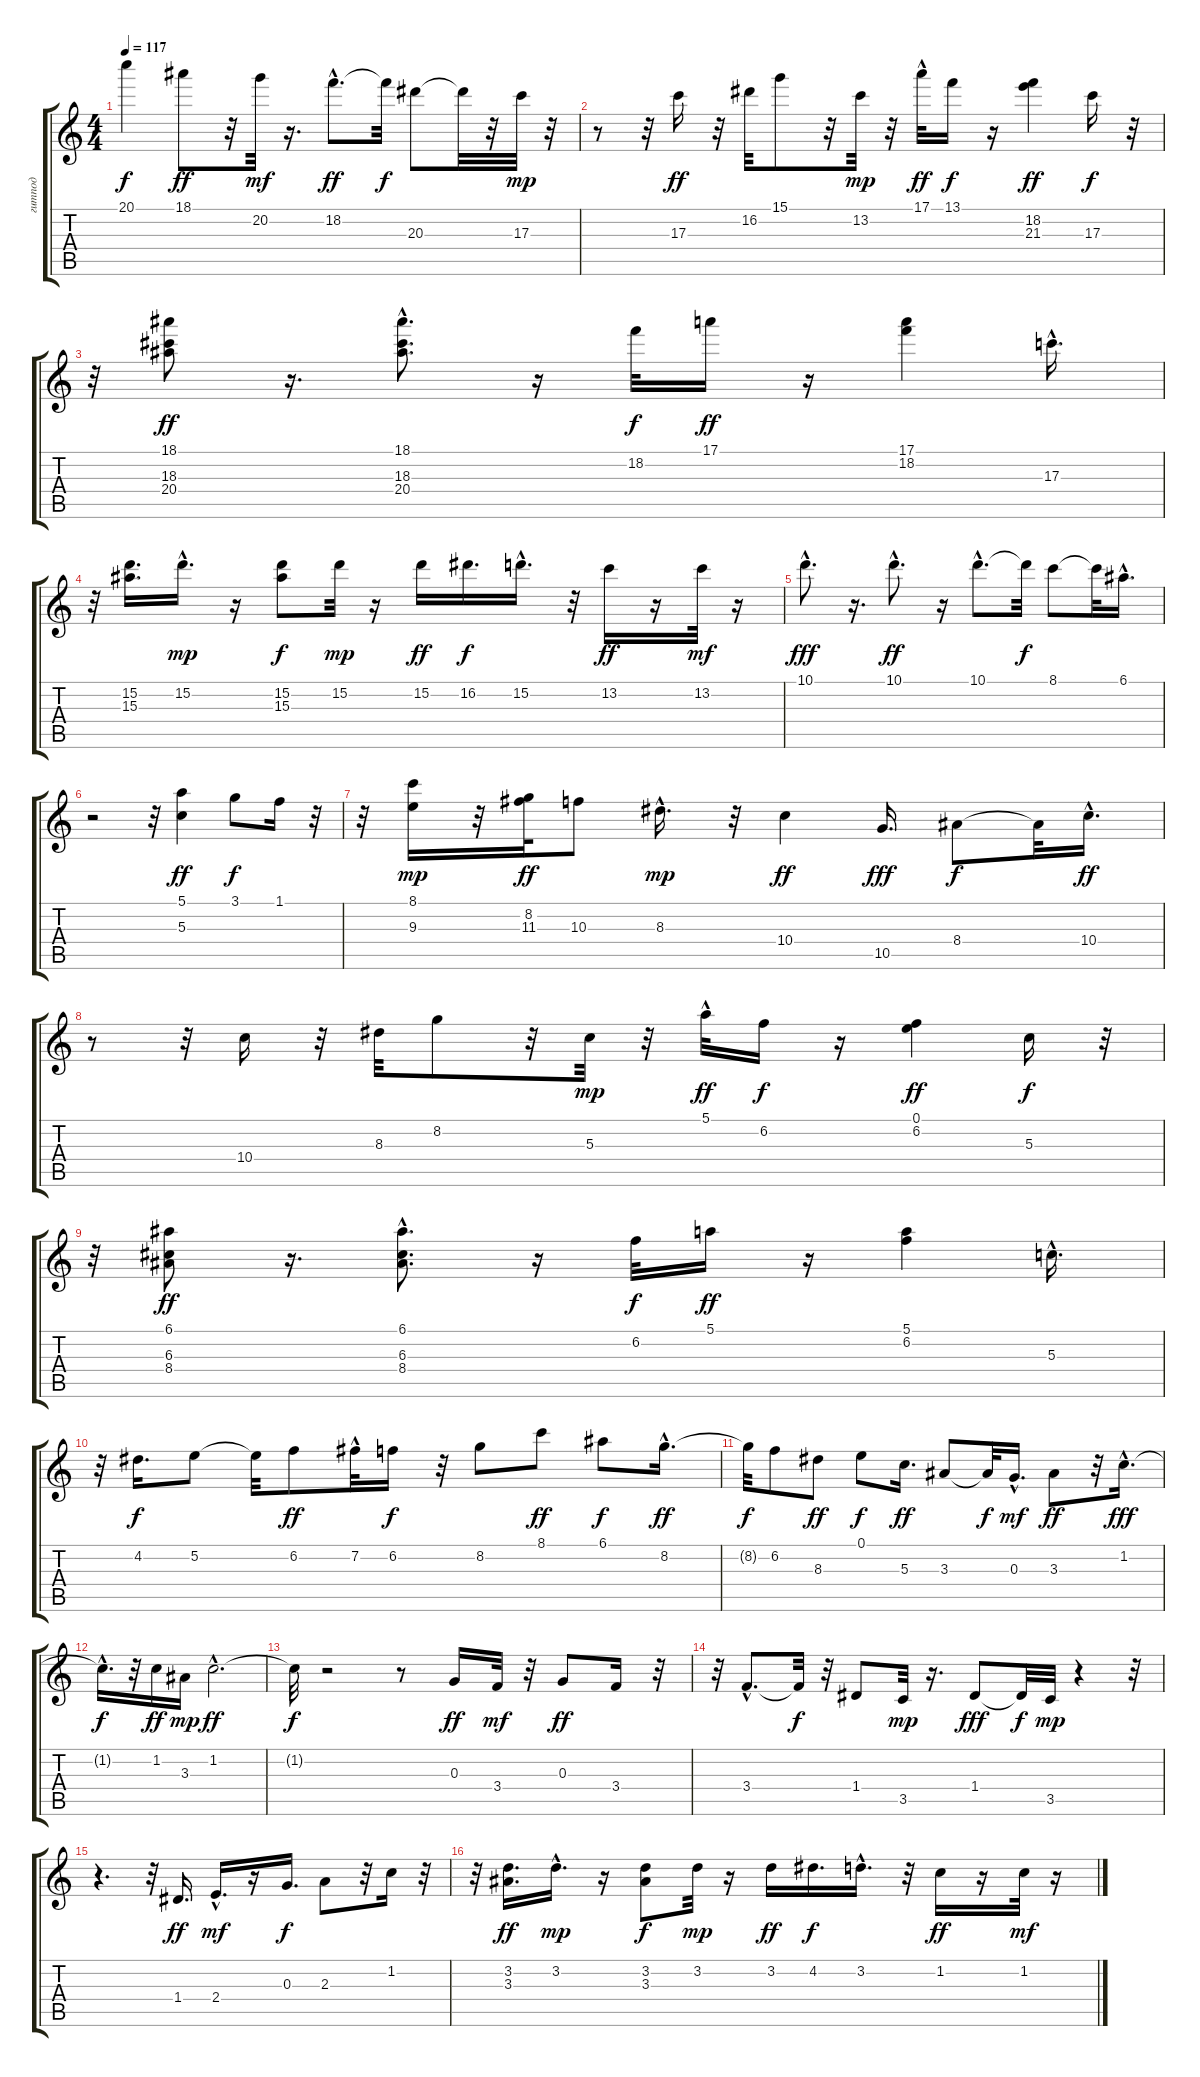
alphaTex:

\track ("гитпод" "гитпод") {instrument overdrivenguitar}
\staff {score tabs}
\tuning (E4 B3 G3 D3 A2 E2) {hide}
\ts (4 4)
\tempo 117
\clef g2
\ks c
20.1{t}.4{dy f} 18.1.8{dy ff} r.32 20.2.32{dy mf} r.16{d} 18.2{hac}.8{d dy ff} 18.2{t}.32{dy f} 20.3.8 20.3{t}.32 r.32 17.3.32{dy mp} r.32 |
r.8 r.32 17.3.16{dy ff} r.32 16.2.32{volume 0} 15.1.8 r.32 13.2.32{dy mp volume 4} r.32 17.1{hac}.32{dy ff volume 6} 13.1.16{dy f volume 6} r.16 (18.2 21.3).4{dy ff volume 8} 17.3.16{dy f volume 9} r.32 |
r.32 (18.1 18.3 20.4).8{dy ff volume 5} r.16{d} (18.1 18.3 20.4{hac}).8{d volume 1} r.16 18.2.32{dy f volume 0} 17.1.16{dy ff} r.16 (17.1 18.2).4 17.3{hac}.16{d} |
r.32 (15.2 15.3).16{d} 15.2{hac}.16{d dy mp} r.16 (15.2 15.3).8{dy f} 15.2.32{dy mp} r.16 15.2.16{dy ff} 16.2.16{d dy f} 15.2{hac}.16{d} r.32 13.2.16{dy ff} r.16 13.2.32{dy mf} r.16 |
10.1{hac}.8{d dy fff} r.16{d} 10.1{hac}.8{d dy ff} r.16 10.1{hac}.8{d} 10.1{t}.32{dy f} 8.1.8 8.1{t}.32 6.1{hac}.16{d} |
r.2 r.32 (5.1 5.3).4{dy ff} 3.1.8{dy f} 1.1.16 r.32 |
r.32 (8.1 9.3).16{dy mp} r.32 (8.2 11.3).32{dy ff} 10.3.8 8.3{hac}.16{d dy mp} r.32 10.4.4{dy ff} 10.5.16{d dy fff} 8.4.8{dy f} 8.4{t}.32 10.4{hac}.16{d dy ff} |
r.8 r.32 10.4.16 r.32 8.3.32 8.2.8 r.32 5.3.32{dy mp} r.32 5.1{hac}.32{dy ff} 6.2.16{dy f} r.16 (0.1 6.2).4{dy ff} 5.3.16{dy f} r.32 |
r.32 (6.1 6.3 8.4).8{dy ff} r.16{d} (6.1 6.3 8.4{hac}).8{d} r.16 6.2.32{dy f} 5.1.16{dy ff} r.16 (5.1 6.2).4 5.3{hac}.16{d} |
r.32 4.2.16{d dy f} 5.2.8 5.2{t}.32 6.2.8{dy ff} 7.2{hac}.32 6.2.16{dy f} r.32 8.2.8 8.1.8{dy ff} 6.1.8{dy f} 8.2{hac}.16{d dy ff} |
8.2{t}.32{dy f} 6.2.8 8.3.8{dy ff} 0.1.8{dy f} 5.3.16{d dy ff} 3.3.8 3.3{t}.32{dy f} 0.3{hac}.16{d dy mf} 3.3.8{dy ff} r.32 1.2{hac}.16{d dy fff} |
1.2{hac t}.16{d dy f} r.32 1.2.16{dy ff} 3.3.16{dy mp} 1.2{hac}.2{d dy ff} |
1.2{t}.32{dy f} r.2 r.8 0.3.16{dy ff} 3.4.32{dy mf} r.32 0.3.8{dy ff} 3.4.16 r.32 |
r.32 3.4{hac}.8{d} 3.4{t}.32{dy f} r.32 1.4.8 3.5.32{dy mp} r.16{d} 1.4.8{dy fff} 1.4{t}.32{dy f} 3.5.32{dy mp} r.4 r.32 |
r.4{d} r.32 1.4.16{d dy ff} 2.4{hac}.16{d dy mf} r.16 0.3.16{d dy f} 2.3.8 r.32 1.2.16 r.32 |
r.32 (3.2 3.3).16{d dy ff} 3.2{hac}.16{d dy mp} r.16 (3.2 3.3).8{dy f} 3.2.32{dy mp} r.16 3.2.16{dy ff} 4.2.16{d dy f} 3.2{hac}.16{d} r.32 1.2.16{dy ff} r.16 1.2.32{dy mf} r.16
